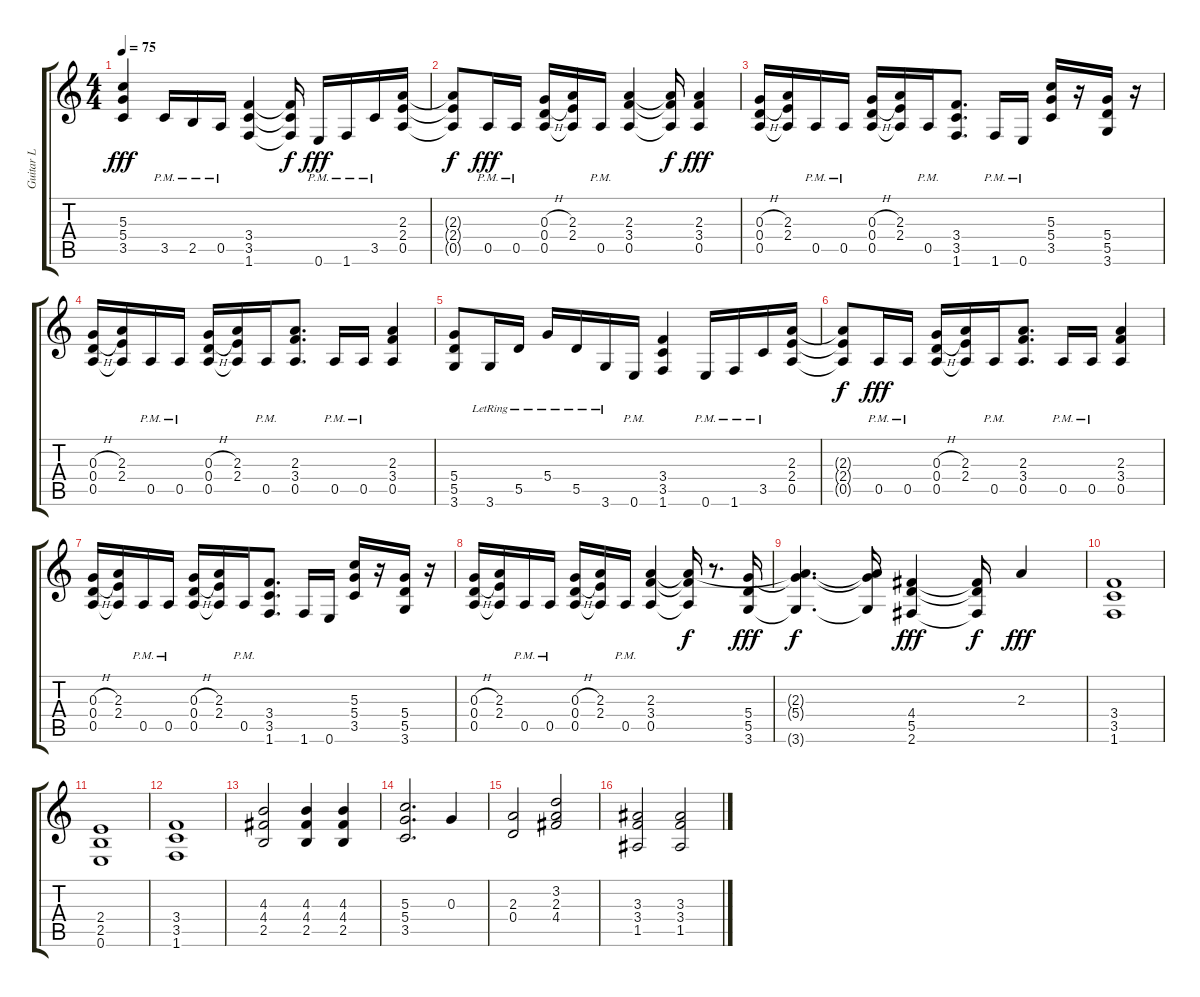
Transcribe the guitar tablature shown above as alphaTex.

\track ("Guitar L" "Guitar L") {instrument distortionguitar}
\staff {score tabs}
\tuning (E4 B3 G3 D3 A2 E2) {hide}
\ts (4 4)
\tempo 75
\clef g2
\ks c
(5.3 5.4 3.5).4{dy fff} 3.5{pm}.16 2.5{pm}.16 0.5{pm}.16 (3.4 3.5 1.6).4 (3.4{t} 3.5{t} 1.6{t}).16{dy f} 0.6{pm}.16{dy fff} 1.6{pm}.16 3.5{pm}.16 (2.3 2.4 0.5).16 |
(2.3{t} 2.4{t} 0.5{t}).8{dy f} 0.5{pm}.16{dy fff} 0.5{pm}.16 (0.3{h} 0.4{h} 0.5).16 (2.3 2.4 0.5{t}).16 0.5{pm}.16 (2.3 3.4 0.5).4 (2.3{t} 3.4{t} 0.5{t}).16{dy f} (2.3 3.4 0.5).4{dy fff} |
(0.3{h} 0.4{h} 0.5).16 (2.3 2.4 0.5{t}).16 0.5{pm}.16 0.5{pm}.16 (0.3{h} 0.4{h} 0.5).16 (2.3 2.4 0.5{t}).16 0.5{pm}.16 (3.4 3.5 1.6).8{d} 1.6{pm}.16 0.6{pm}.16 (5.3 5.4 3.5).16 r.16 (5.4 5.5 3.6).16 r.16 |
(0.3{h} 0.4{h} 0.5).16 (2.3 2.4 0.5{t}).16 0.5{pm}.16 0.5{pm}.16 (0.3{h} 0.4{h} 0.5).16 (2.3 2.4 0.5{t}).16 0.5{pm}.16 (2.3 3.4 0.5).8{d} 0.5{pm}.16 0.5{pm}.16 (2.3 3.4 0.5).4 |
(5.4 5.5 3.6).8 3.6{lr}.16 5.5{lr}.16 5.4{lr}.16 5.5{lr}.16 3.6{lr}.16 0.6{pm}.16 (3.4 3.5 1.6).4 0.6{pm}.16 1.6{pm}.16 3.5{pm}.16 (2.3 2.4 0.5).16 |
(2.3{t} 2.4{t} 0.5{t}).8{dy f} 0.5{pm}.16{dy fff} 0.5{pm}.16 (0.3{h} 0.4{h} 0.5).16 (2.3 2.4 0.5{t}).16 0.5{pm}.16 (2.3 3.4 0.5).8{d} 0.5{pm}.16 0.5{pm}.16 (2.3 3.4 0.5).4 |
(0.3{h} 0.4{h} 0.5).16 (2.3 2.4 0.5{t}).16 0.5{pm}.16 0.5{pm}.16 (0.3{h} 0.4{h} 0.5).16 (2.3 2.4 0.5{t}).16 0.5{pm}.16 (3.4 3.5 1.6).8{d} 1.6.16 0.6.16 (5.3 5.4 3.5).16 r.16 (5.4 5.5 3.6).16 r.16 |
(0.3{h} 0.4{h} 0.5).16 (2.3 2.4 0.5{t}).16 0.5{pm}.16 0.5{pm}.16 (0.3{h} 0.4{h} 0.5).16 (2.3 2.4 0.5{t}).16 0.5{pm}.16 (2.3 3.4 0.5).4 (2.3{t} 3.4{t} 0.5{t}).16{dy f} r.8{d} (5.4 5.5 3.6).16{dy fff} |
(2.3{t} 5.4{t} 3.6{t}).4{d dy f} (2.3{t} 5.4{t} 3.6{t}).16 (4.4 5.5 2.6).4{dy fff} (4.4{t} 5.5{t} 2.6{t}).16{dy f} 2.3.4{dy fff} |
(3.4 3.5 1.6).1 |
(2.4 2.5 0.6).1 |
(3.4 3.5 1.6).1 |
(4.3 4.4 2.5).2 (4.3 4.4 2.5).4 (4.3 4.4 2.5).4 |
(5.3 5.4 3.5).2{d} 0.3.4 |
(2.3 0.4).2 (3.2 2.3 4.4).2 |
(3.3 3.4 1.5).2 (3.3 3.4 1.5).2
